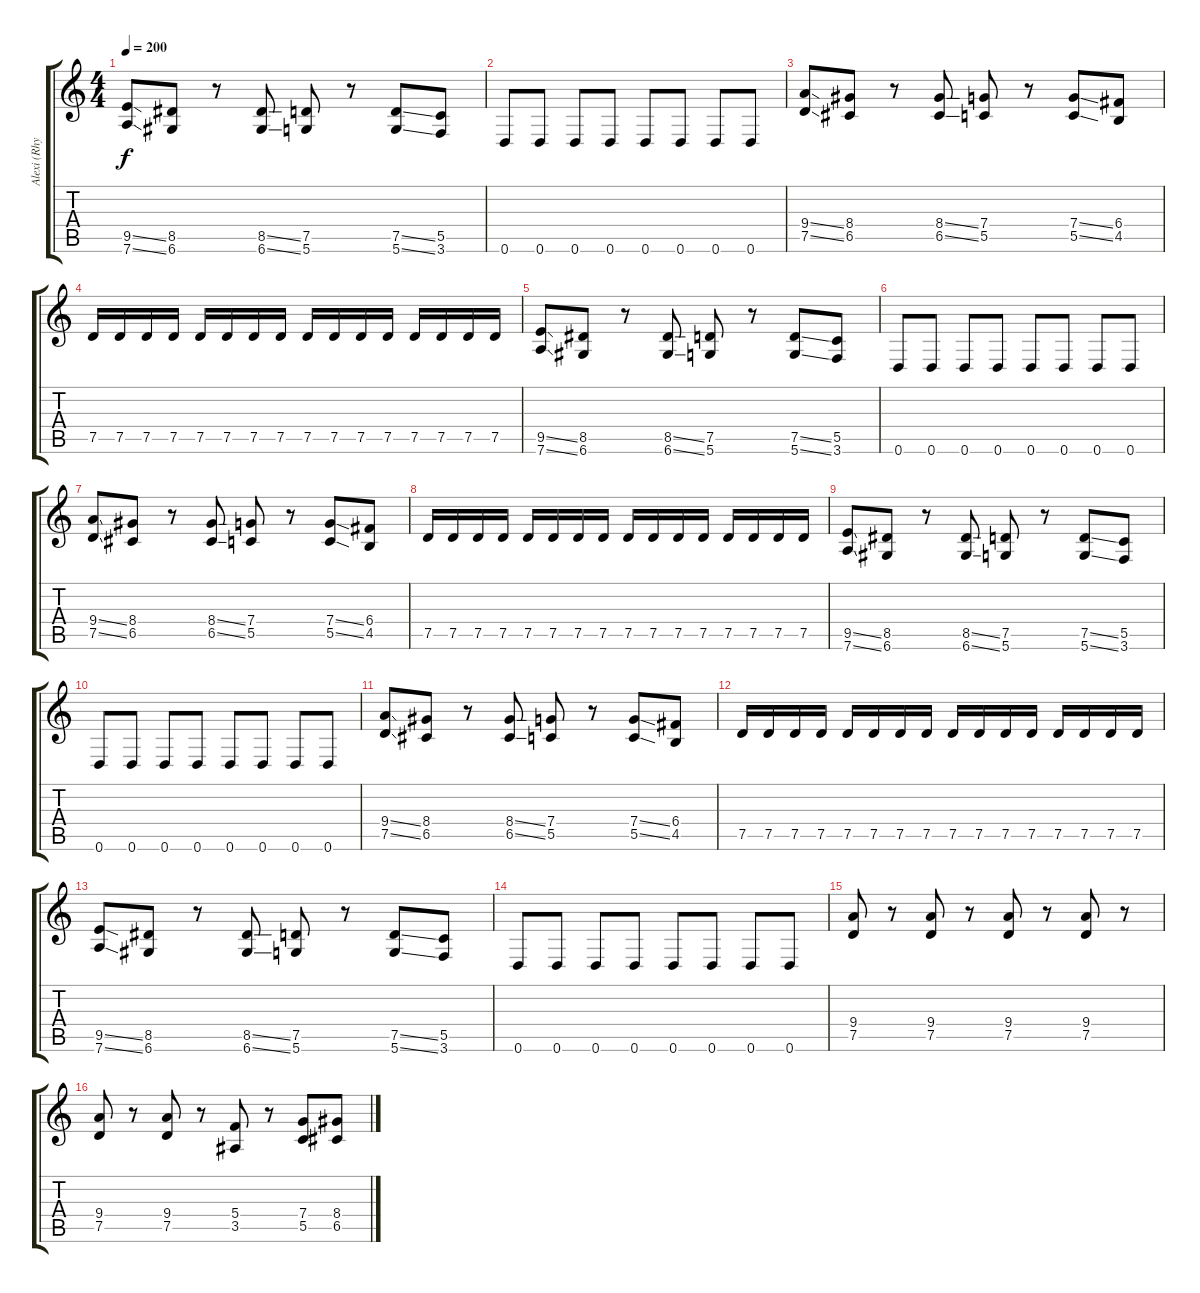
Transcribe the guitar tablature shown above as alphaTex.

\track ("Alexi (Rhythm)" "Alexi (Rhy") {instrument distortionguitar}
\staff {score tabs}
\tuning (D4 A3 F3 C3 G2 D2) {hide}
\ts (4 4)
\tempo 200
\clef g2
\ks c
(9.5{ss} 7.6{ss}).8{dy f instrument distortionguitar} (8.5 6.6).8 r.8 (8.5{ss} 6.6{ss}).8 (7.5 5.6).8 r.8 (7.5{ss} 5.6{ss}).8 (5.5 3.6).8 |
0.6.8 0.6.8 0.6.8 0.6.8 0.6.8 0.6.8 0.6.8 0.6.8 |
(9.4{ss} 7.5{ss}).8 (8.4 6.5).8 r.8 (8.4{ss} 6.5{ss}).8 (7.4 5.5).8 r.8 (7.4{ss} 5.5{ss}).8 (6.4 4.5).8 |
7.5.16 7.5.16 7.5.16 7.5.16 7.5.16 7.5.16 7.5.16 7.5.16 7.5.16 7.5.16 7.5.16 7.5.16 7.5.16 7.5.16 7.5.16 7.5.16 |
(9.5{ss} 7.6{ss}).8 (8.5 6.6).8 r.8 (8.5{ss} 6.6{ss}).8 (7.5 5.6).8 r.8 (7.5{ss} 5.6{ss}).8 (5.5 3.6).8 |
0.6.8 0.6.8 0.6.8 0.6.8 0.6.8 0.6.8 0.6.8 0.6.8 |
(9.4{ss} 7.5{ss}).8 (8.4 6.5).8 r.8 (8.4{ss} 6.5{ss}).8 (7.4 5.5).8 r.8 (7.4{ss} 5.5{ss}).8 (6.4 4.5).8 |
7.5.16 7.5.16 7.5.16 7.5.16 7.5.16 7.5.16 7.5.16 7.5.16 7.5.16 7.5.16 7.5.16 7.5.16 7.5.16 7.5.16 7.5.16 7.5.16 |
(9.5{ss} 7.6{ss}).8 (8.5 6.6).8 r.8 (8.5{ss} 6.6{ss}).8 (7.5 5.6).8 r.8 (7.5{ss} 5.6{ss}).8 (5.5 3.6).8 |
0.6.8 0.6.8 0.6.8 0.6.8 0.6.8 0.6.8 0.6.8 0.6.8 |
(9.4{ss} 7.5{ss}).8 (8.4 6.5).8 r.8 (8.4{ss} 6.5{ss}).8 (7.4 5.5).8 r.8 (7.4{ss} 5.5{ss}).8 (6.4 4.5).8 |
7.5.16 7.5.16 7.5.16 7.5.16 7.5.16 7.5.16 7.5.16 7.5.16 7.5.16 7.5.16 7.5.16 7.5.16 7.5.16 7.5.16 7.5.16 7.5.16 |
(9.5{ss} 7.6{ss}).8 (8.5 6.6).8 r.8 (8.5{ss} 6.6{ss}).8 (7.5 5.6).8 r.8 (7.5{ss} 5.6{ss}).8 (5.5 3.6).8 |
0.6.8 0.6.8 0.6.8 0.6.8 0.6.8 0.6.8 0.6.8 0.6.8 |
(9.4 7.5).8 r.8 (9.4 7.5).8 r.8 (9.4 7.5).8 r.8 (9.4 7.5).8 r.8 |
(9.4 7.5).8 r.8 (9.4 7.5).8 r.8 (5.4 3.5).8 r.8 (7.4 5.5).8 (8.4 6.5).8
